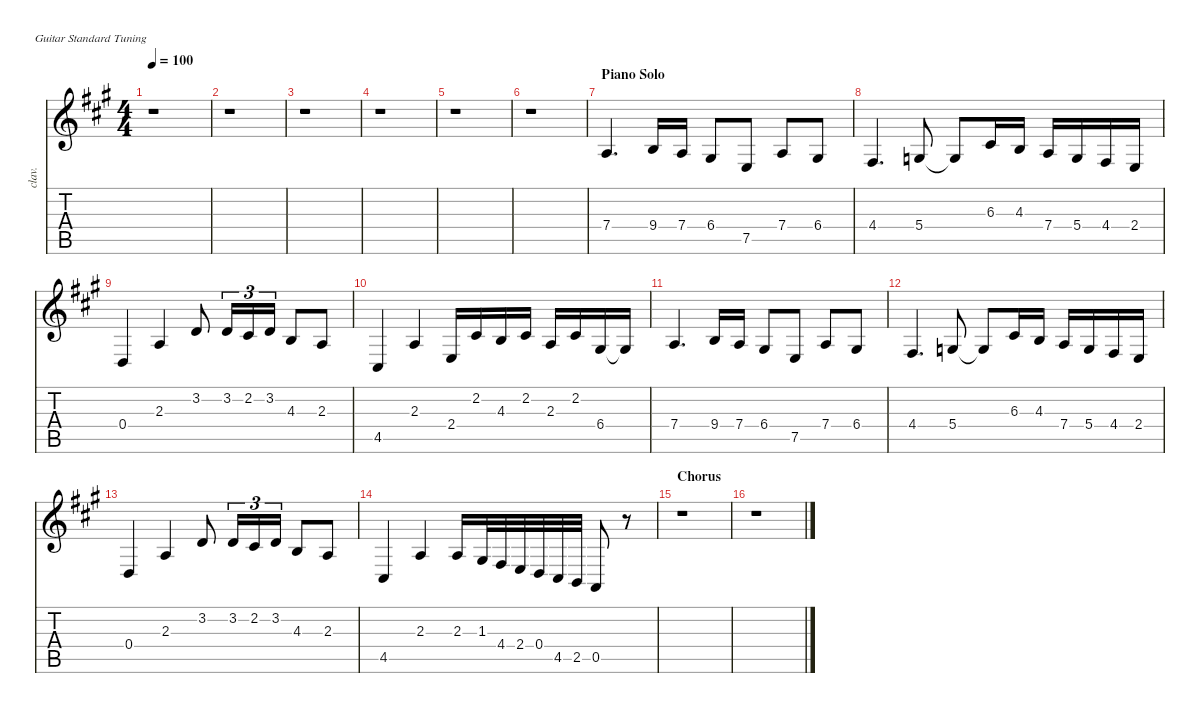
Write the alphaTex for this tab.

\defaultSystemsLayout 4
\hideDynamics
\bracketExtendMode nobrackets
\track ("Left Hand" "clav.") {instrument clavinet}
\staff {score tabs}
\tuning (E4 B3 G3 D3 A2 E2)
\ts (4 4)
\tempo 100
\clef g2
\ks a
r.1{dy f beam Down} |
r.1{beam Down} |
r.1{beam Down} |
r.1{beam Down} |
r.1{beam Down} |
r.1{beam Down} |
\section ("" "Piano Solo")
7.4{acc forcenatural}.4{d beam Up} 9.4{acc forcenatural}.16{beam Up} 7.4{acc forcenatural}.16{beam Up} 6.4{acc #}.8{beam Up} 7.5{acc forcenatural}.8{beam Up} 7.4{acc forcenatural}.8{beam Up} 6.4{acc #}.8{beam Up} |
4.4{acc #}.4{d beam Up} 5.4{acc forcenatural}.8{beam Up} 5.4{t acc forcenatural}.8{beam Up} 6.3{acc #}.16{beam Up} 4.3{acc forcenatural}.16{beam Up} 7.4{acc forcenatural}.16{beam Up} 5.4{acc forcenatural}.16{beam Up} 4.4{acc #}.16{beam Up} 2.4{acc forcenatural}.16{beam Up} |
0.4{acc forcenatural}.4{beam Up} 2.3{acc forcenatural}.4{beam Up} 3.2{acc forcenatural}.8{beam Up} 3.2{acc forcenatural}.16{tu (3 2) beam Up} 2.2{acc #}.16{tu (3 2) beam Up} 3.2{acc forcenatural}.16{tu (3 2) beam Up} 4.3{acc forcenatural}.8{beam Up} 2.3{acc forcenatural}.8{beam Up} |
4.5{acc #}.4{beam Up} 2.3{acc forcenatural}.4{beam Up} 2.4{acc forcenatural}.16{beam Up} 2.2{acc #}.16{beam Up} 4.3{acc forcenatural}.16{beam Up} 2.2{acc #}.16{beam Up} 2.3{acc forcenatural}.16{beam Up} 2.2{acc #}.16{beam Up} 6.4{acc #}.16{beam Up} 6.4{t acc #}.16{beam Up} |
7.4{acc forcenatural}.4{d beam Up} 9.4{acc forcenatural}.16{beam Up} 7.4{acc forcenatural}.16{beam Up} 6.4{acc #}.8{beam Up} 7.5{acc forcenatural}.8{beam Up} 7.4{acc forcenatural}.8{beam Up} 6.4{acc #}.8{beam Up} |
4.4{acc #}.4{d beam Up} 5.4{acc forcenatural}.8{beam Up} 5.4{t acc forcenatural}.8{beam Up} 6.3{acc #}.16{beam Up} 4.3{acc forcenatural}.16{beam Up} 7.4{acc forcenatural}.16{beam Up} 5.4{acc forcenatural}.16{beam Up} 4.4{acc #}.16{beam Up} 2.4{acc forcenatural}.16{beam Up} |
0.4{acc forcenatural}.4{beam Up} 2.3{acc forcenatural}.4{beam Up} 3.2{acc forcenatural}.8{beam Up} 3.2{acc forcenatural}.16{tu (3 2) beam Up} 2.2{acc #}.16{tu (3 2) beam Up} 3.2{acc forcenatural}.16{tu (3 2) beam Up} 4.3{acc forcenatural}.8{beam Up} 2.3{acc forcenatural}.8{beam Up} |
4.5{acc #}.4{beam Up} 2.3{acc forcenatural}.4{beam Up} 2.3{acc forcenatural}.16{beam Up} 1.3{acc #}.32{beam Up} 4.4{acc #}.32{beam Up} 2.4{acc forcenatural}.32{beam Up} 0.4{acc forcenatural}.32{beam Up} 4.5{acc #}.32{beam Up} 2.5{acc forcenatural}.32{beam Up} 0.5{acc forcenatural}.8{beam Up} r.8{beam Down} |
\section ("" "Chorus")
r.1{beam Down} |
r.1{beam Down}
